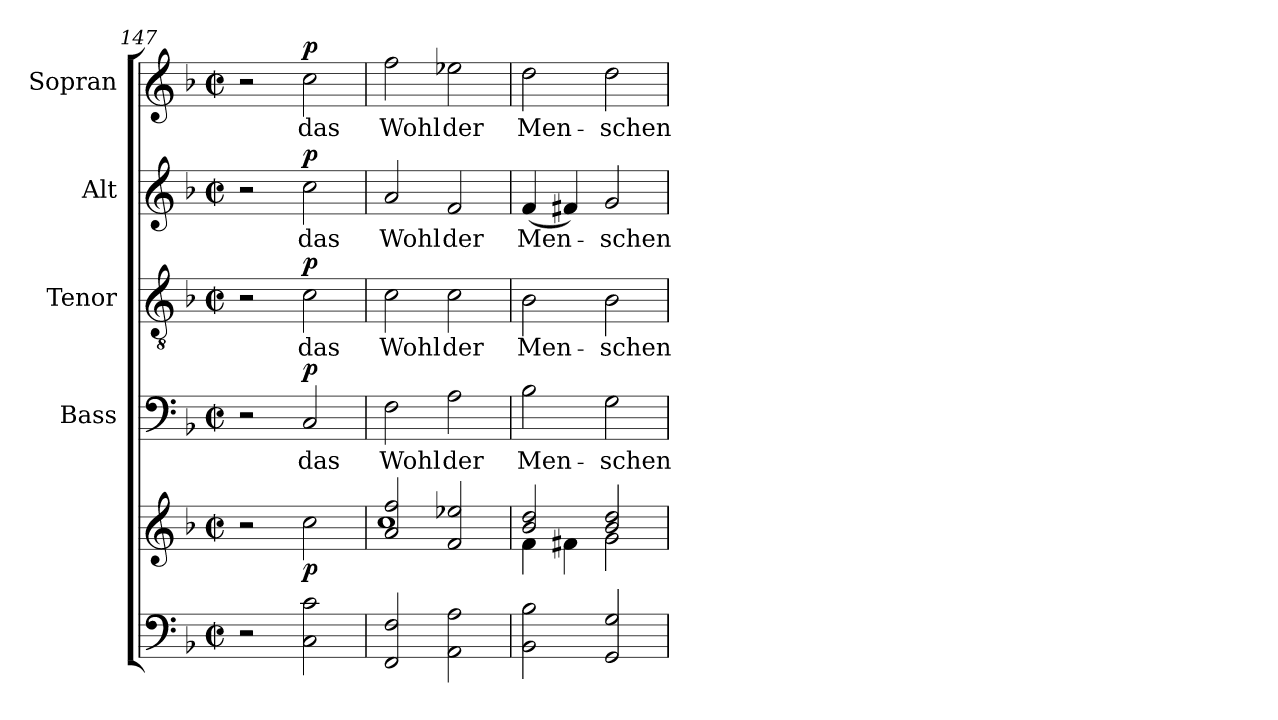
**kern	**kern	**dynam	**kern	**text	**dynam	**kern	**text	**dynam	**kern	**text	**dynam	**kern	**text	**dynam
*part5	*part5	*part5	*part4	*part4	*part4	*part3	*part3	*part3	*part2	*part2	*part2	*part1	*part1	*part1
*staff6	*staff5	*staff5/6	*staff4	*staff4	*staff4	*staff3	*staff3	*staff3	*staff2	*staff2	*staff2	*staff1	*staff1	*staff1
*	*	*	*I"Bass	*	*	*I"Tenor	*	*	*I"Alt	*	*	*I"Sopran	*	*
*	*	*	*I'B.	*	*	*I'T.	*	*	*I'A.	*	*	*I'S.	*	*
!!LO:LB:g=z
*clefF4	*clefG2	*	*clefF4	*	*	*clefGv2	*	*	*clefG2	*	*	*clefG2	*	*
*k[b-]	*k[b-]	*	*k[b-]	*	*	*k[b-]	*	*	*k[b-]	*	*	*k[b-]	*	*
*F:	*F:	*	*F:	*	*	*F:	*	*	*F:	*	*	*F:	*	*
*M2/2	*M2/2	*	*M2/2	*	*	*M2/2	*	*	*M2/2	*	*	*M2/2	*	*
*met(c|)	*met(c|)	*	*met(c|)	*	*	*met(c|)	*	*	*met(c|)	*	*	*met(c|)	*	*
=147	=147	=147	=147	=147	=147	=147	=147	=147	=147	=147	=147	=147	=147	=147
2r	2r	.	2r	.	.	2r	.	.	2r	.	.	2r	.	.
!	!	!LO:DY:b	!	!LO:LY:b	!LO:DY:a	!	!LO:LY:b	!LO:DY:a	!	!LO:LY:b	!LO:DY:a	!	!LO:LY:b	!LO:DY:a
2C\ 2c\	2cc\	p	2C/	das	p	2c\	das	p	2cc\	das	p	2cc\	das	p
=148	=148	=148	=148	=148	=148	=148	=148	=148	=148	=148	=148	=148	=148	=148
*	*^	*	*	*	*	*	*	*	*	*	*	*	*	*
!	!	!	!	!	!LO:LY:b	!	!	!LO:LY:b	!	!	!LO:LY:b	!	!	!LO:LY:b	!
2FF/ 2F/	2a/ 2ff/	1cc	.	2F\	Wohl	.	2c\	Wohl	.	2a/	Wohl	.	2ff\	Wohl	.
!	!	!	!	!	!LO:LY:b	!	!	!LO:LY:b	!	!	!LO:LY:b	!	!	!LO:LY:b	!
2AA\ 2A\	2f/ 2ee-X/	.	.	2A\	der	.	2c\	der	.	2f/	der	.	2ee-X\	der	.
=149	=149	=149	=149	=149	=149	=149	=149	=149	=149	=149	=149	=149	=149	=149	=149
!	!	!	!	!	!LO:LY:b	!	!	!LO:LY:b	!	!	!LO:LY:b	!	!	!LO:LY:b	!
2BB-\ 2B-\	2b-/ 2dd/	4f\	.	2B-\	Men-	.	2B-\	Men-	.	(<4f/	Men-	.	2dd\	Men-	.
.	.	4f#X\	.	.	.	.	.	.	.	4f#X/)	.	.	.	.	.
!	!	!	!	!	!LO:LY:b	!	!	!LO:LY:b	!	!	!LO:LY:b	!	!	!LO:LY:b	!
2GG/ 2G/	2b-/ 2dd/	2g\	.	2G\	-schen	.	2B-\	-schen	.	2g/	-schen	.	2dd\	-schen	.
*	*v	*v	*	*	*	*	*	*	*	*	*	*	*	*	*
=	=	=	=	=	=	=	=	=	=	=	=	=	=	=
*-	*-	*-	*-	*-	*-	*-	*-	*-	*-	*-	*-	*-	*-	*-
